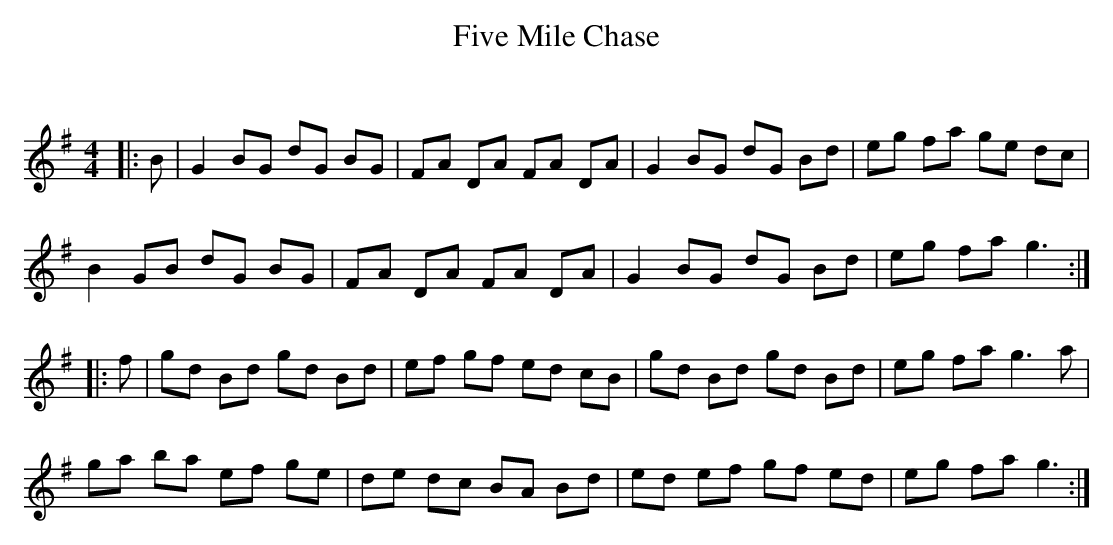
X:1
T: Five Mile Chase
C:
Q: 232
K:G
M:4/4
L:1/8
|:B|G2 BG dG BG|FA DA FA DA|G2 BG dG Bd|eg fa ge dc|
B2 GB dG BG|FA DA FA DA|G2 BG dG Bd|eg fa g3:|
|:f|gd Bd gd Bd|ef gf ed cB|gd Bd gd Bd|eg fa g3a|
ga ba ef ge|de dc BA Bd|ed ef gf ed|eg fa g3:|
